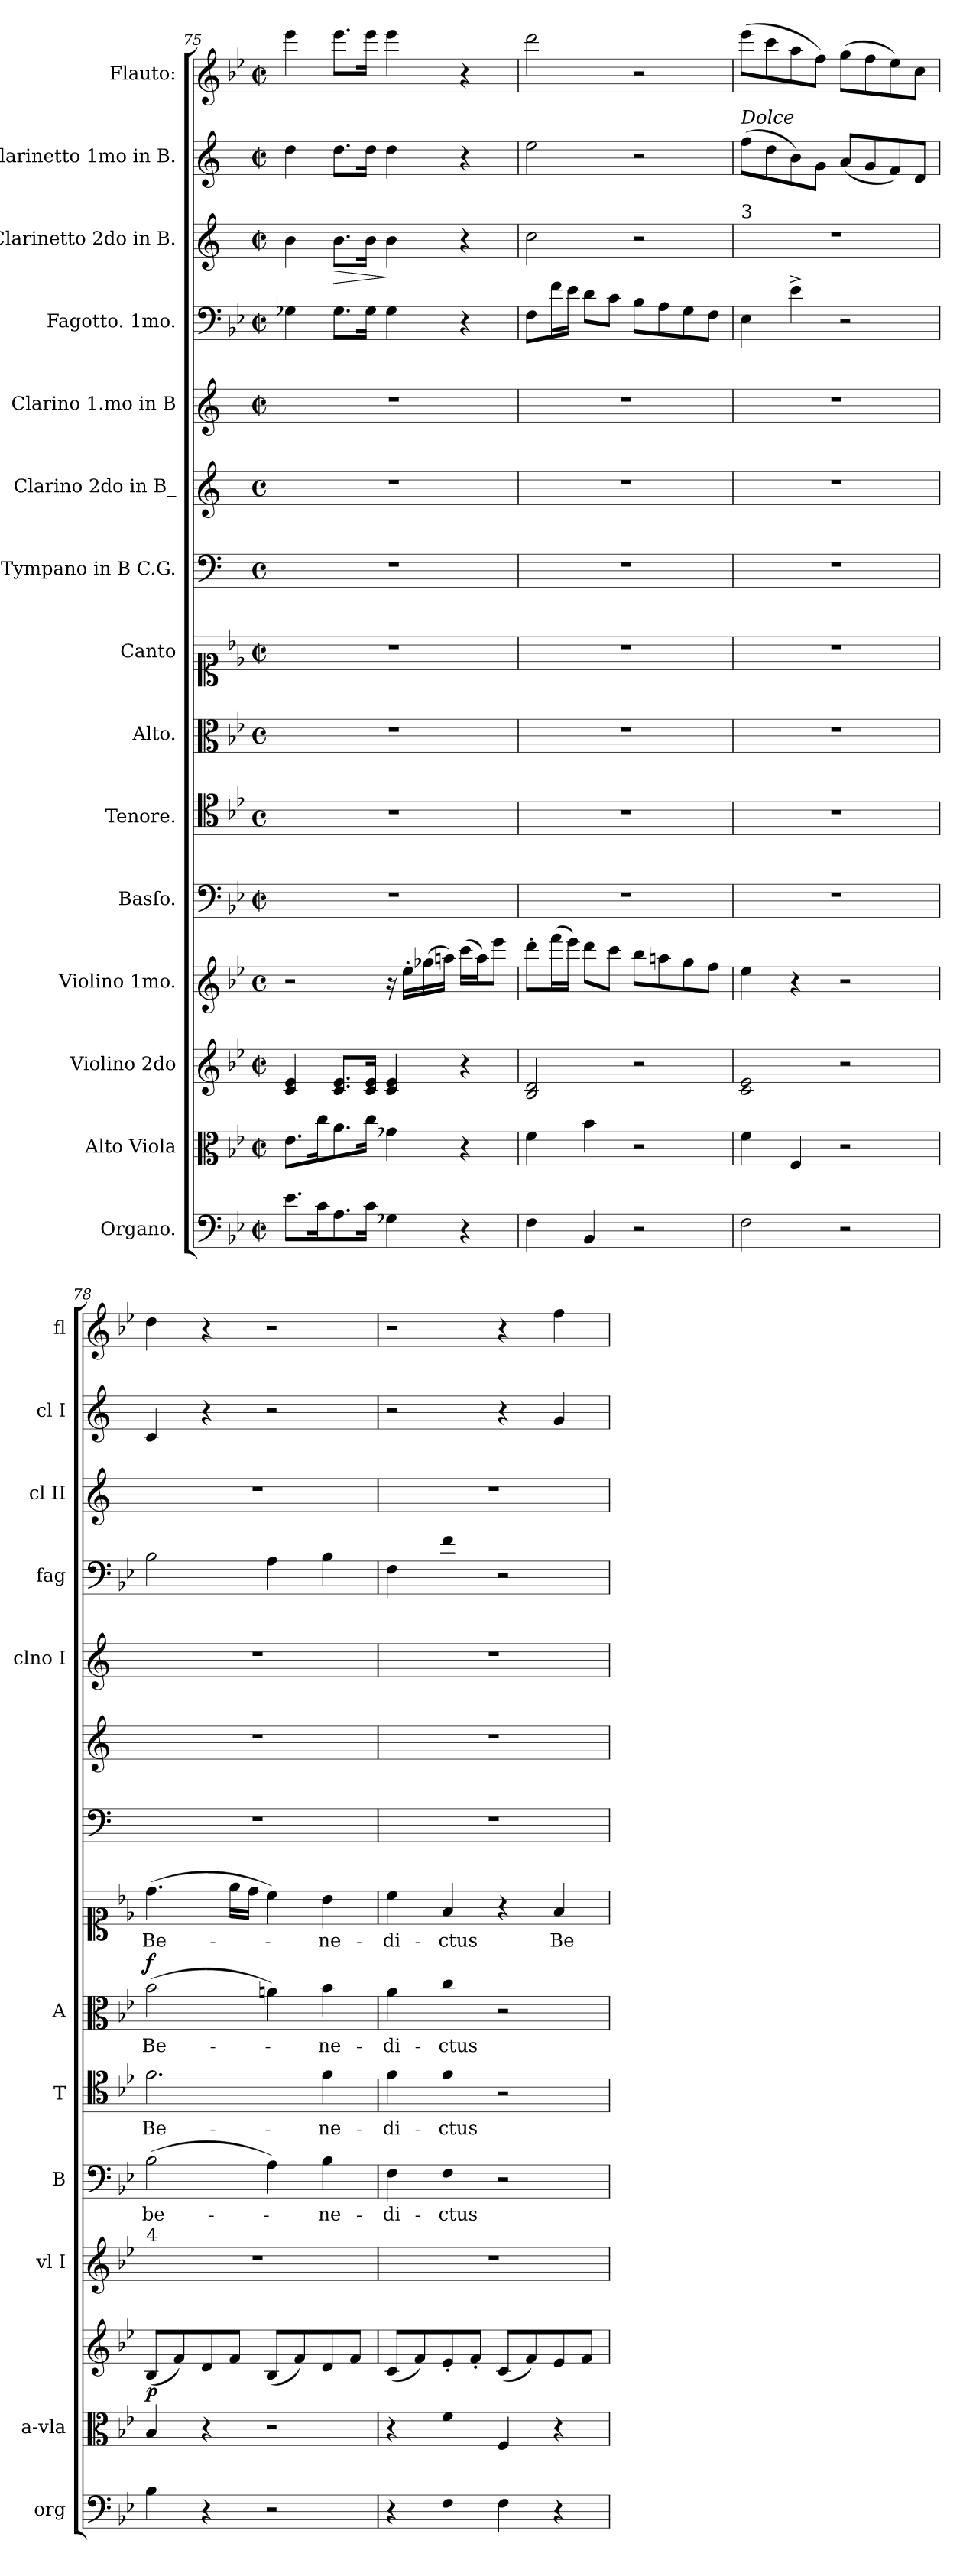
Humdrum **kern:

**kern	**kern	**kern	**dynam	**kern	**kern	**text	**kern	**text	**kern	**text	**dynam	**kern	**text	**kern	**kern	**kern	**kern	**kern	**dynam	**kern	**kern
*part15	*part14	*part13	*part13	*part12	*part11	*part11	*part10	*part10	*part9	*part9	*part9	*part8	*part8	*part7	*part6	*part5	*part4	*part3	*part3	*part2	*part1
*staff15	*staff14	*staff13	*staff13	*staff12	*staff11	*staff11	*staff10	*staff10	*staff9	*staff9	*staff9	*staff8	*staff8	*staff7	*staff6	*staff5	*staff4	*staff3	*staff3	*staff2	*staff1
*I"Organo.	*I"Alto Viola	*I"Violino 2do	*	*I"Violino 1mo.	*I"Basſo.	*	*I"Tenore.	*	*I"Alto.	*	*	*I"Canto	*	*I"Tympano in B C.G.	*I"Clarino 2do in B_	*I"Clarino 1.mo in B	*I"Fagotto. 1mo.	*I"Clarinetto 2do in B.	*	*I"Clarinetto 1mo in B.	*I"Flauto:
*I'org	*I'a-vla	*	*	*I'vl I	*I'B	*	*I'T	*	*I'A	*	*	*	*	*	*	*I'clno I	*I'fag	*I'cl II	*	*I'cl I	*I'fl
*clefF4	*clefC3	*clefG2	*	*clefG2	*clefF4	*	*clefC4	*	*clefC3	*	*	*clefC1	*	*clefF4	*clefG2	*clefG2	*clefF4	*clefG2	*	*clefG2	*clefG2
*	*	*	*	*	*	*	*	*	*	*	*	*	*	*ITrd1c2	*ITrd1c2	*ITrd1c2	*	*ITrd1c2	*	*ITrd1c2	*
*k[b-e-]	*k[b-e-]	*k[b-e-]	*	*k[b-e-]	*k[b-e-]	*	*k[b-e-]	*	*k[b-e-]	*	*	*k[b-e-]	*	*k[b-e-]	*k[b-e-]	*k[b-e-]	*k[b-e-]	*k[b-e-]	*	*k[b-e-]	*k[b-e-]
*B-:	*B-:	*B-:	*	*B-:	*B-:	*	*B-:	*	*B-:	*	*	*B-:	*	*	*	*	*B-:	*	*	*	*B-:
*M2/2	*M2/2	*M2/2	*	*M2/2	*M2/2	*	*M2/2	*	*M2/2	*	*	*M2/2	*	*M2/2	*M2/2	*M2/2	*M2/2	*M2/2	*	*M2/2	*M2/2
*met(c|)	*met(c|)	*met(c|)	*	*met(c)	*met(c|)	*	*met(c)	*	*met(c)	*	*	*met(c|)	*	*met(c)	*met(c)	*met(c|)	*met(c|)	*met(c|)	*	*met(c|)	*met(c|)
=75	=75	=75	=75	=75	=75	=75	=75	=75	=75	=75	=75	=75	=75	=75	=75	=75	=75	=75	=75	=75	=75
8.e-\L	8.e-\L	4c/ 4e-/	.	2r	1r	.	1r	.	1r	.	.	1r	.	1r	1r	1r	4G-X\	4a\	.	4cc\	4eee-\
16c\K	16cc\K	.	.	.	.	.	.	.	.	.	.	.	.	.	.	.	.	.	.	.	.
!	!	!	!	!	!	!	!	!	!	!	!	!	!	!	!	!	!	!	!LO:HP:b	!	!
8.A\	8.a\	8.c/ 8.e-/L	.	.	.	.	.	.	.	.	.	.	.	.	.	.	8.G-\L	8.a\L	>	8.cc\L	8.eee-\L
16c\Jk	16cc\Jk	16c/ 16e-/Jk	.	.	.	.	.	.	.	.	.	.	.	.	.	.	16G-\Jk	16a\Jk	.	16cc\Jk	16eee-\Jk
4G-X\	4g-X\	4c/ 4e-/	.	16r	.	.	.	.	.	.	.	.	.	.	.	.	4G-\	4a\	]	4cc\	4eee-\
.	.	.	.	16ee-'\LL	.	.	.	.	.	.	.	.	.	.	.	.	.	.	.	.	.
.	.	.	.	(16gg-X\	.	.	.	.	.	.	.	.	.	.	.	.	.	.	.	.	.
.	.	.	.	16aan\JJ)	.	.	.	.	.	.	.	.	.	.	.	.	.	.	.	.	.
4r	4r	4r	.	(16ccc\LL	.	.	.	.	.	.	.	.	.	.	.	.	4r	4r	.	4r	4r
.	.	.	.	16aa\J)	.	.	.	.	.	.	.	.	.	.	.	.	.	.	.	.	.
.	.	.	.	8eee-\J	.	.	.	.	.	.	.	.	.	.	.	.	.	.	.	.	.
=76	=76	=76	=76	=76	=76	=76	=76	=76	=76	=76	=76	=76	=76	=76	=76	=76	=76	=76	=76	=76	=76
4F\	4f\	2B-/ 2d/	.	8ddd'\L	1r	.	1r	.	1r	.	.	1r	.	1r	1r	1r	8F\L	2b-\	.	2dd\	2ddd\
.	.	.	.	(16fff\L	.	.	.	.	.	.	.	.	.	.	.	.	16f\L	.	.	.	.
.	.	.	.	16eee-\JJ)	.	.	.	.	.	.	.	.	.	.	.	.	16e-\JJ	.	.	.	.
4BB-/	4b-\	.	.	8ddd\L	.	.	.	.	.	.	.	.	.	.	.	.	8d\L	.	.	.	.
.	.	.	.	8ccc\J	.	.	.	.	.	.	.	.	.	.	.	.	8c\J	.	.	.	.
2r	2r	2r	.	8bb-\L	.	.	.	.	.	.	.	.	.	.	.	.	8B-\L	2r	.	2r	2r
.	.	.	.	8aan\	.	.	.	.	.	.	.	.	.	.	.	.	8A\	.	.	.	.
.	.	.	.	8gg\	.	.	.	.	.	.	.	.	.	.	.	.	8G\	.	.	.	.
.	.	.	.	8ff\J	.	.	.	.	.	.	.	.	.	.	.	.	8F\J	.	.	.	.
=77	=77	=77	=77	=77	=77	=77	=77	=77	=77	=77	=77	=77	=77	=77	=77	=77	=77	=77	=77	=77	=77
!	!	!	!	!	!	!	!	!	!	!	!	!	!	!	!	!	!	!	!	!LO:TX:a:i:t=Dolce	!
!	!	!	!	!	!	!	!	!	!	!	!	!	!	!	!	!	!	!LO:TX:a:t=3	!	!	!
2F\	4f\	2c/ 2e-/	.	4ee-\	1r	.	1r	.	1r	.	.	1r	.	1r	1r	1r	4E-\	1r	.	(8ee-\L	(8eee-\L
.	.	.	.	.	.	.	.	.	.	.	.	.	.	.	.	.	.	.	.	8cc\	8ccc\
.	4F/	.	.	4r	.	.	.	.	.	.	.	.	.	.	.	.	4e-^\	.	.	8a\)	8aa\
.	.	.	.	.	.	.	.	.	.	.	.	.	.	.	.	.	.	.	.	8f\J	8ff\J)
2r	2r	2r	.	2r	.	.	.	.	.	.	.	.	.	.	.	.	2r	.	.	(8g/L	(8gg\L
.	.	.	.	.	.	.	.	.	.	.	.	.	.	.	.	.	.	.	.	8f/	8ff\
.	.	.	.	.	.	.	.	.	.	.	.	.	.	.	.	.	.	.	.	8e-/)	8ee-\)
.	.	.	.	.	.	.	.	.	.	.	.	.	.	.	.	.	.	.	.	8c/J	8cc\J
=78	=78	=78	=78	=78	=78	=78	=78	=78	=78	=78	=78	=78	=78	=78	=78	=78	=78	=78	=78	=78	=78
!	!	!	!	!LO:TX:a:t=4	!	!	!	!	!	!	!	!	!	!	!	!	!	!	!	!	!
!	!	!	!	!	!	!	!	!	!	!	!LO:DY:a	!	!	!	!	!	!	!	!	!	!
4B-\	4B-/	(8B-/L	p	1r	(2B-\	be-	2.f\	Be-	(2b-\	Be-	f	(4.dd\	Be-	1r	1r	1r	2B-\	1r	.	4B-/	4dd\
.	.	8f/)	.	.	.	.	.	.	.	.	.	.	.	.	.	.	.	.	.	.	.
4r	4r	8d/	.	.	.	.	.	.	.	.	.	.	.	.	.	.	.	.	.	4r	4r
.	.	8f/J	.	.	.	.	.	.	.	.	.	16ee-\LL	.	.	.	.	.	.	.	.	.
.	.	.	.	.	.	.	.	.	.	.	.	16dd\JJ	.	.	.	.	.	.	.	.	.
2r	2r	(8B-/L	.	.	4A\)	.	.	.	4an\)	.	.	4cc\)	.	.	.	.	4A\	.	.	2r	2r
.	.	8f/)	.	.	.	.	.	.	.	.	.	.	.	.	.	.	.	.	.	.	.
.	.	8d/	.	.	4B-\	-ne-	4f\	-ne-	4b-\	-ne-	.	4b-\	-ne-	.	.	.	4B-\	.	.	.	.
.	.	8f/J	.	.	.	.	.	.	.	.	.	.	.	.	.	.	.	.	.	.	.
=79	=79	=79	=79	=79	=79	=79	=79	=79	=79	=79	=79	=79	=79	=79	=79	=79	=79	=79	=79	=79	=79
4r	4r	(8c/L	.	1r	4F\	-di-	4f\	-di-	4a\	-di-	.	4cc\	-di-	1r	1r	1r	4F\	1r	.	2r	2r
.	.	8f/)	.	.	.	.	.	.	.	.	.	.	.	.	.	.	.	.	.	.	.
4F\	4f\	8e-'/	.	.	4F\	-ctus	4f\	-ctus	4cc\	-ctus	.	4f/	-ctus	.	.	.	4f\	.	.	.	.
.	.	8f'/J	.	.	.	.	.	.	.	.	.	.	.	.	.	.	.	.	.	.	.
4F\	4F/	(8c/L	.	.	2r	.	2r	.	2r	.	.	4r	.	.	.	.	2r	.	.	4r	4r
.	.	8f/)	.	.	.	.	.	.	.	.	.	.	.	.	.	.	.	.	.	.	.
4r	4r	8e-/	.	.	.	.	.	.	.	.	.	4f/	Be-	.	.	.	.	.	.	4f/	4ff\
.	.	8f/J	.	.	.	.	.	.	.	.	.	.	.	.	.	.	.	.	.	.	.
=	=	=	=	=	=	=	=	=	=	=	=	=	=	=	=	=	=	=	=	=	=
*-	*-	*-	*-	*-	*-	*-	*-	*-	*-	*-	*-	*-	*-	*-	*-	*-	*-	*-	*-	*-	*-
